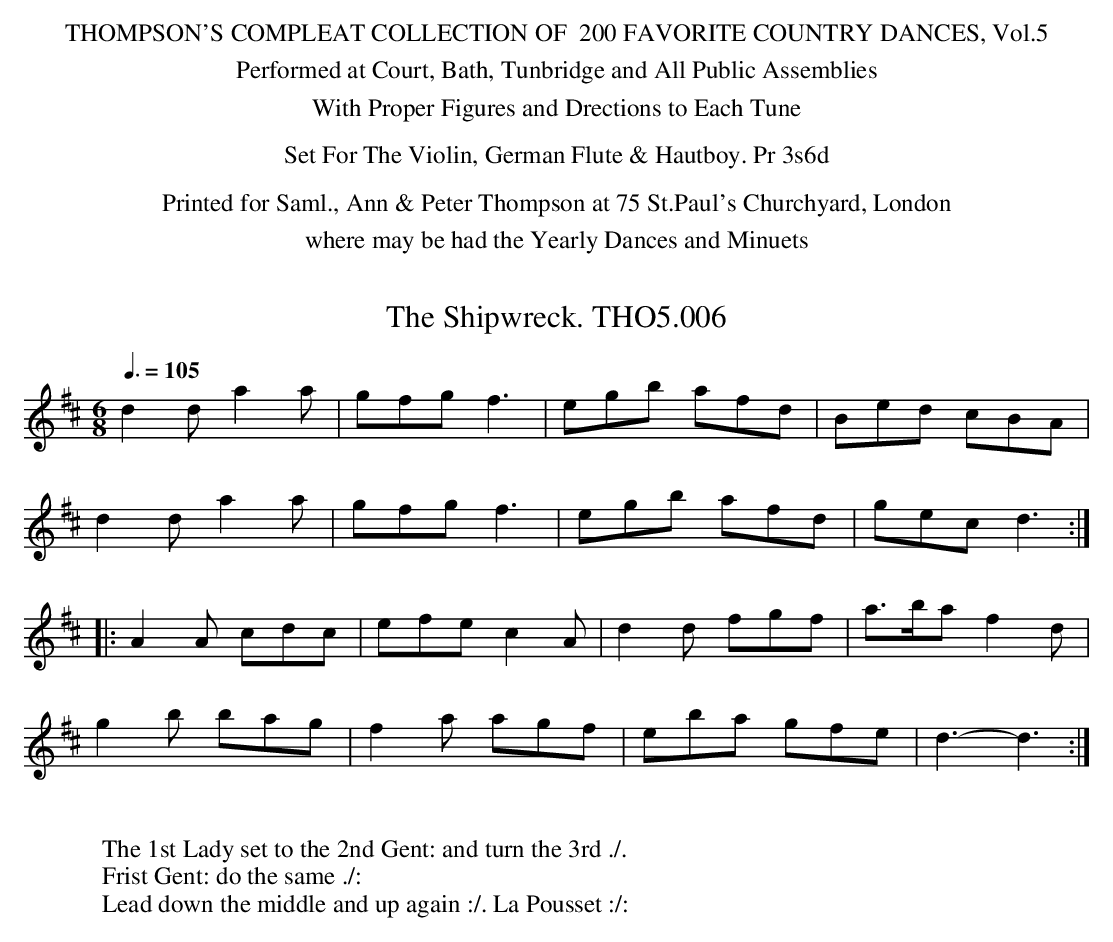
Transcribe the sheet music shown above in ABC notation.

X:1
T:Shipwreck. THO5.006, The
M:6/8
L:1/8
Q:3/8=105
K:DBed
d2d a2a|gfg f3|egb afd|Bed cBA|
d2d a2a|gfg f3|egb afd|gec d3:|
|:A2A cdc|efe c2A|d2d fgf|a>ba f2d|
g2b bag|f2a agf|eba gfe|d3-d3:|
W:
W:The 1st Lady set to the 2nd Gent: and turn the 3rd ./.
W:Frist Gent: do the same ./:
W:Lead down the middle and up again :/. La Pousset :/:
